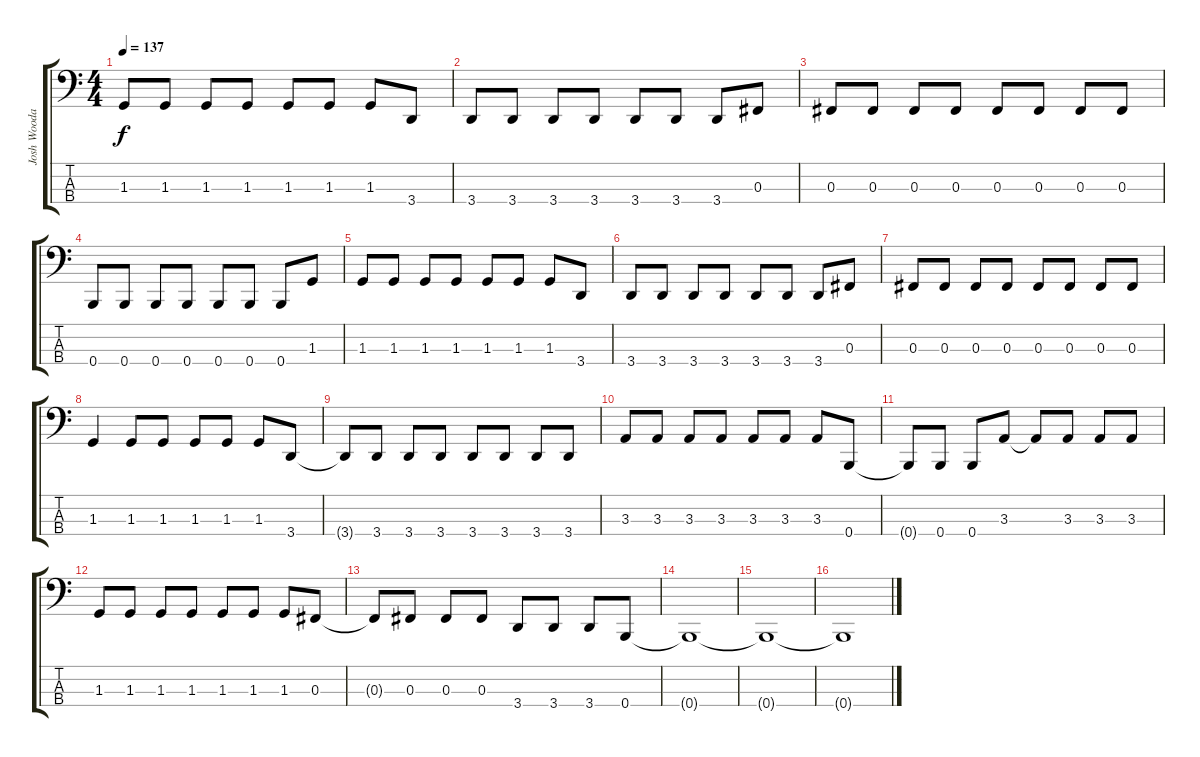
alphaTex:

\track ("Josh Woodard / Bass" "Josh Wooda") {instrument electricbasspick}
\staff {score tabs}
\tuning (E2 B1 Gb1 B0) {hide}
\ts (4 4)
\tempo 137
\clef f4
\ks c
1.3.8{dy f} 1.3.8 1.3.8 1.3.8 1.3.8 1.3.8 1.3.8 3.4.8 |
3.4.8 3.4.8 3.4.8 3.4.8 3.4.8 3.4.8 3.4.8 0.3.8 |
0.3.8 0.3.8 0.3.8 0.3.8 0.3.8 0.3.8 0.3.8 0.3.8 |
0.4.8 0.4.8 0.4.8 0.4.8 0.4.8 0.4.8 0.4.8 1.3.8 |
1.3.8 1.3.8 1.3.8 1.3.8 1.3.8 1.3.8 1.3.8 3.4.8 |
3.4.8 3.4.8 3.4.8 3.4.8 3.4.8 3.4.8 3.4.8 0.3.8 |
0.3.8 0.3.8 0.3.8 0.3.8 0.3.8 0.3.8 0.3.8 0.3.8 |
1.3.4 1.3.8 1.3.8 1.3.8 1.3.8 1.3.8 3.4.8 |
3.4{t}.8 3.4.8 3.4.8 3.4.8 3.4.8 3.4.8 3.4.8 3.4.8 |
3.3.8 3.3.8 3.3.8 3.3.8 3.3.8 3.3.8 3.3.8 0.4.8 |
0.4{t}.8 0.4.8 0.4.8 3.3.8 3.3{t}.8 3.3.8 3.3.8 3.3.8 |
1.3.8 1.3.8 1.3.8 1.3.8 1.3.8 1.3.8 1.3.8 0.3.8 |
0.3{t}.8 0.3.8 0.3.8 0.3.8 3.4.8 3.4.8 3.4.8 0.4.8 |
0.4{t}.1 |
0.4{t}.1 |
0.4{t}.1
